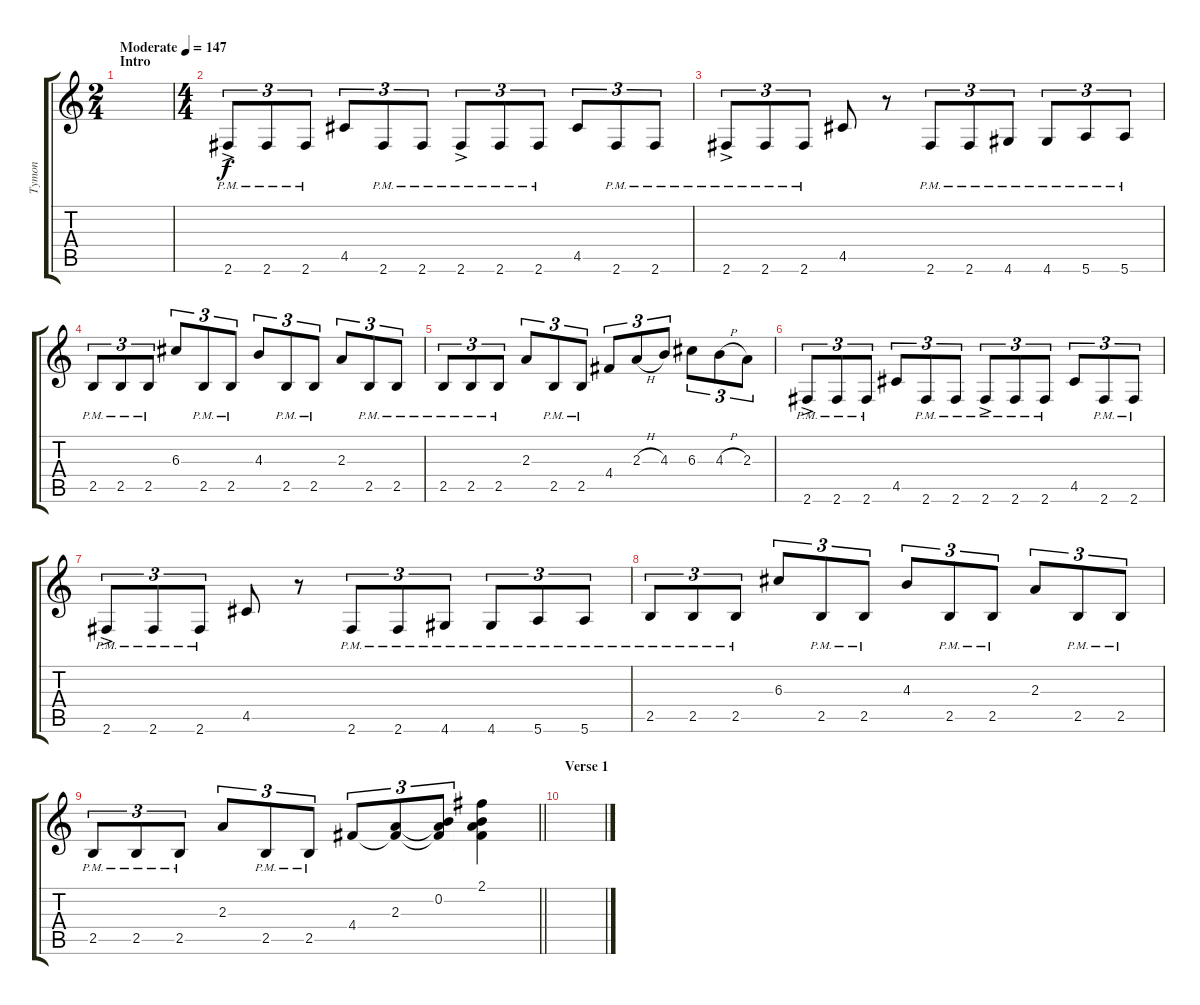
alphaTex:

\track ("Tymon" "Tymon") {instrument distortionguitar}
\staff {score tabs}
\tuning (E4 B3 G3 D3 A2 E2) {hide}
\ts (2 4)
\section ("" "Intro")
\tempo (147 "Moderate")
\clef g2
\ks c
|
\ts (4 4)
2.6{ac pm}.8{tu (3 2)} 2.6{pm}.8{tu (3 2)} 2.6{pm}.8{tu (3 2)} 4.5.8{tu (3 2)} 2.6{pm}.8{tu (3 2)} 2.6{pm}.8{tu (3 2)} 2.6{ac pm}.8{tu (3 2)} 2.6{pm}.8{tu (3 2)} 2.6{pm}.8{tu (3 2)} 4.5.8{tu (3 2)} 2.6{pm}.8{tu (3 2)} 2.6{pm}.8{tu (3 2)} |
2.6{ac pm}.8{tu (3 2)} 2.6{pm}.8{tu (3 2)} 2.6{pm}.8{tu (3 2)} 4.5.8 r.8 2.6{pm}.8{tu (3 2)} 2.6{pm}.8{tu (3 2)} 4.6{pm}.8{tu (3 2)} 4.6{pm}.8{tu (3 2)} 5.6{pm}.8{tu (3 2)} 5.6{pm}.8{tu (3 2)} |
2.5{pm}.8{tu (3 2)} 2.5{pm}.8{tu (3 2)} 2.5{pm}.8{tu (3 2)} 6.3.8{tu (3 2)} 2.5{pm}.8{tu (3 2)} 2.5{pm}.8{tu (3 2)} 4.3.8{tu (3 2)} 2.5{pm}.8{tu (3 2)} 2.5{pm}.8{tu (3 2)} 2.3.8{tu (3 2)} 2.5{pm}.8{tu (3 2)} 2.5{pm}.8{tu (3 2)} |
2.5{pm}.8{tu (3 2)} 2.5{pm}.8{tu (3 2)} 2.5{pm}.8{tu (3 2)} 2.3.8{tu (3 2)} 2.5{pm}.8{tu (3 2)} 2.5{pm}.8{tu (3 2)} 4.4.8{tu (3 2)} 2.3{h}.8{tu (3 2)} 4.3.8{tu (3 2)} 6.3.8{tu (3 2)} 4.3{h}.8{tu (3 2)} 2.3.8{tu (3 2)} |
2.6{ac pm}.8{tu (3 2)} 2.6{pm}.8{tu (3 2)} 2.6{pm}.8{tu (3 2)} 4.5.8{tu (3 2)} 2.6{pm}.8{tu (3 2)} 2.6{pm}.8{tu (3 2)} 2.6{ac pm}.8{tu (3 2)} 2.6{pm}.8{tu (3 2)} 2.6{pm}.8{tu (3 2)} 4.5.8{tu (3 2)} 2.6{pm}.8{tu (3 2)} 2.6{pm}.8{tu (3 2)} |
2.6{ac pm}.8{tu (3 2)} 2.6{pm}.8{tu (3 2)} 2.6{pm}.8{tu (3 2)} 4.5.8 r.8 2.6{pm}.8{tu (3 2)} 2.6{pm}.8{tu (3 2)} 4.6{pm}.8{tu (3 2)} 4.6{pm}.8{tu (3 2)} 5.6{pm}.8{tu (3 2)} 5.6{pm}.8{tu (3 2)} |
2.5{pm}.8{tu (3 2)} 2.5{pm}.8{tu (3 2)} 2.5{pm}.8{tu (3 2)} 6.3.8{tu (3 2)} 2.5{pm}.8{tu (3 2)} 2.5{pm}.8{tu (3 2)} 4.3.8{tu (3 2)} 2.5{pm}.8{tu (3 2)} 2.5{pm}.8{tu (3 2)} 2.3.8{tu (3 2)} 2.5{pm}.8{tu (3 2)} 2.5{pm}.8{tu (3 2)} |
\barLineRight lightlight
2.5{pm}.8{tu (3 2)} 2.5{pm}.8{tu (3 2)} 2.5{pm}.8{tu (3 2)} 2.3.8{tu (3 2)} 2.5{pm}.8{tu (3 2)} 2.5{pm}.8{tu (3 2)} 4.4.8{tu (3 2)} (2.3 4.4{t}).8{tu (3 2)} (0.2 2.3{t} 4.4{t}).8{tu (3 2)} (2.1 0.2{t} 2.3{t} 4.4{t}).4 |
\section ("" "Verse 1")
